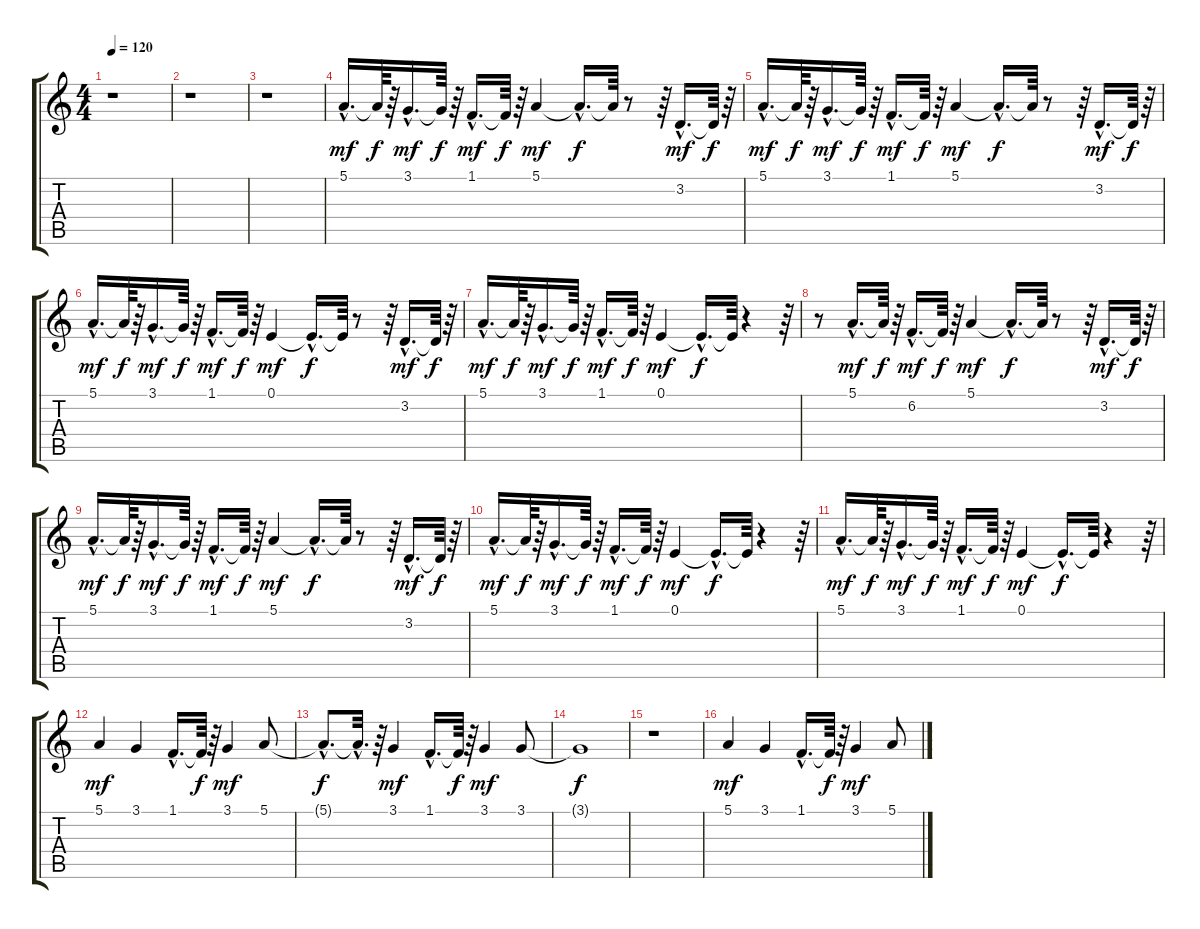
\track "" {instrument pad4choir}
\staff {score tabs}
\tuning (E4 B3 G3 D3 A2 E2) {hide}
\ts (4 4)
\tempo 120
\clef g2
\ks c
r.1{dy mf} |
r.1 |
r.1 |
5.1{hac}.16{d} 5.1{t}.64{dy f} r.64 3.1{hac}.16{d dy mf} 3.1{t}.64{dy f} r.64 1.1{hac}.16{d dy mf} 1.1{t}.64{dy f} r.64 5.1.4{dy mf} 5.1{hac t}.16{d dy f} 5.1{t}.64 r.8 r.64 3.2{hac}.16{d dy mf} 3.2{t}.64{dy f} r.64 |
5.1{hac}.16{d dy mf} 5.1{t}.64{dy f} r.64 3.1{hac}.16{d dy mf} 3.1{t}.64{dy f} r.64 1.1{hac}.16{d dy mf} 1.1{t}.64{dy f} r.64 5.1.4{dy mf} 5.1{hac t}.16{d dy f} 5.1{t}.64 r.8 r.64 3.2{hac}.16{d dy mf} 3.2{t}.64{dy f} r.64 |
5.1{hac}.16{d dy mf} 5.1{t}.64{dy f} r.64 3.1{hac}.16{d dy mf} 3.1{t}.64{dy f} r.64 1.1{hac}.16{d dy mf} 1.1{t}.64{dy f} r.64 0.1.4{dy mf} 0.1{hac t}.16{d dy f} 0.1{t}.64 r.8 r.64 3.2{hac}.16{d dy mf} 3.2{t}.64{dy f} r.64 |
5.1{hac}.16{d dy mf} 5.1{t}.64{dy f} r.64 3.1{hac}.16{d dy mf} 3.1{t}.64{dy f} r.64 1.1{hac}.16{d dy mf} 1.1{t}.64{dy f} r.64 0.1.4{dy mf} 0.1{hac t}.16{d dy f} 0.1{t}.64 r.4 r.64 |
r.8 5.1{hac}.16{d dy mf} 5.1{t}.64{dy f} r.64 6.2{hac}.16{d dy mf} 6.2{t}.64{dy f} r.64 5.1.4{dy mf} 5.1{hac t}.16{d dy f} 5.1{t}.64 r.8 r.64 3.2{hac}.16{d dy mf} 3.2{t}.64{dy f} r.64 |
5.1{hac}.16{d dy mf} 5.1{t}.64{dy f} r.64 3.1{hac}.16{d dy mf} 3.1{t}.64{dy f} r.64 1.1{hac}.16{d dy mf} 1.1{t}.64{dy f} r.64 5.1.4{dy mf} 5.1{hac t}.16{d dy f} 5.1{t}.64 r.8 r.64 3.2{hac}.16{d dy mf} 3.2{t}.64{dy f} r.64 |
5.1{hac}.16{d dy mf} 5.1{t}.64{dy f} r.64 3.1{hac}.16{d dy mf} 3.1{t}.64{dy f} r.64 1.1{hac}.16{d dy mf} 1.1{t}.64{dy f} r.64 0.1.4{dy mf} 0.1{hac t}.16{d dy f} 0.1{t}.64 r.4 r.64 |
5.1{hac}.16{d dy mf} 5.1{t}.64{dy f} r.64 3.1{hac}.16{d dy mf} 3.1{t}.64{dy f} r.64 1.1{hac}.16{d dy mf} 1.1{t}.64{dy f} r.64 0.1.4{dy mf} 0.1{hac t}.16{d dy f} 0.1{t}.64 r.4 r.64 |
5.1.4{dy mf} 3.1.4 1.1{hac}.16{d} 1.1{t}.64{dy f} r.64 3.1.4{dy mf} 5.1.8 |
5.1{hac t}.8{d dy f} 5.1{hac t}.32{d} r.64 3.1.4{dy mf} 1.1{hac}.16{d} 1.1{t}.64{dy f} r.64 3.1.4{dy mf} 3.1.8 |
3.1{t}.1{dy f} |
r.1 |
5.1.4{dy mf} 3.1.4 1.1{hac}.16{d} 1.1{t}.64{dy f} r.64 3.1.4{dy mf} 5.1.8
